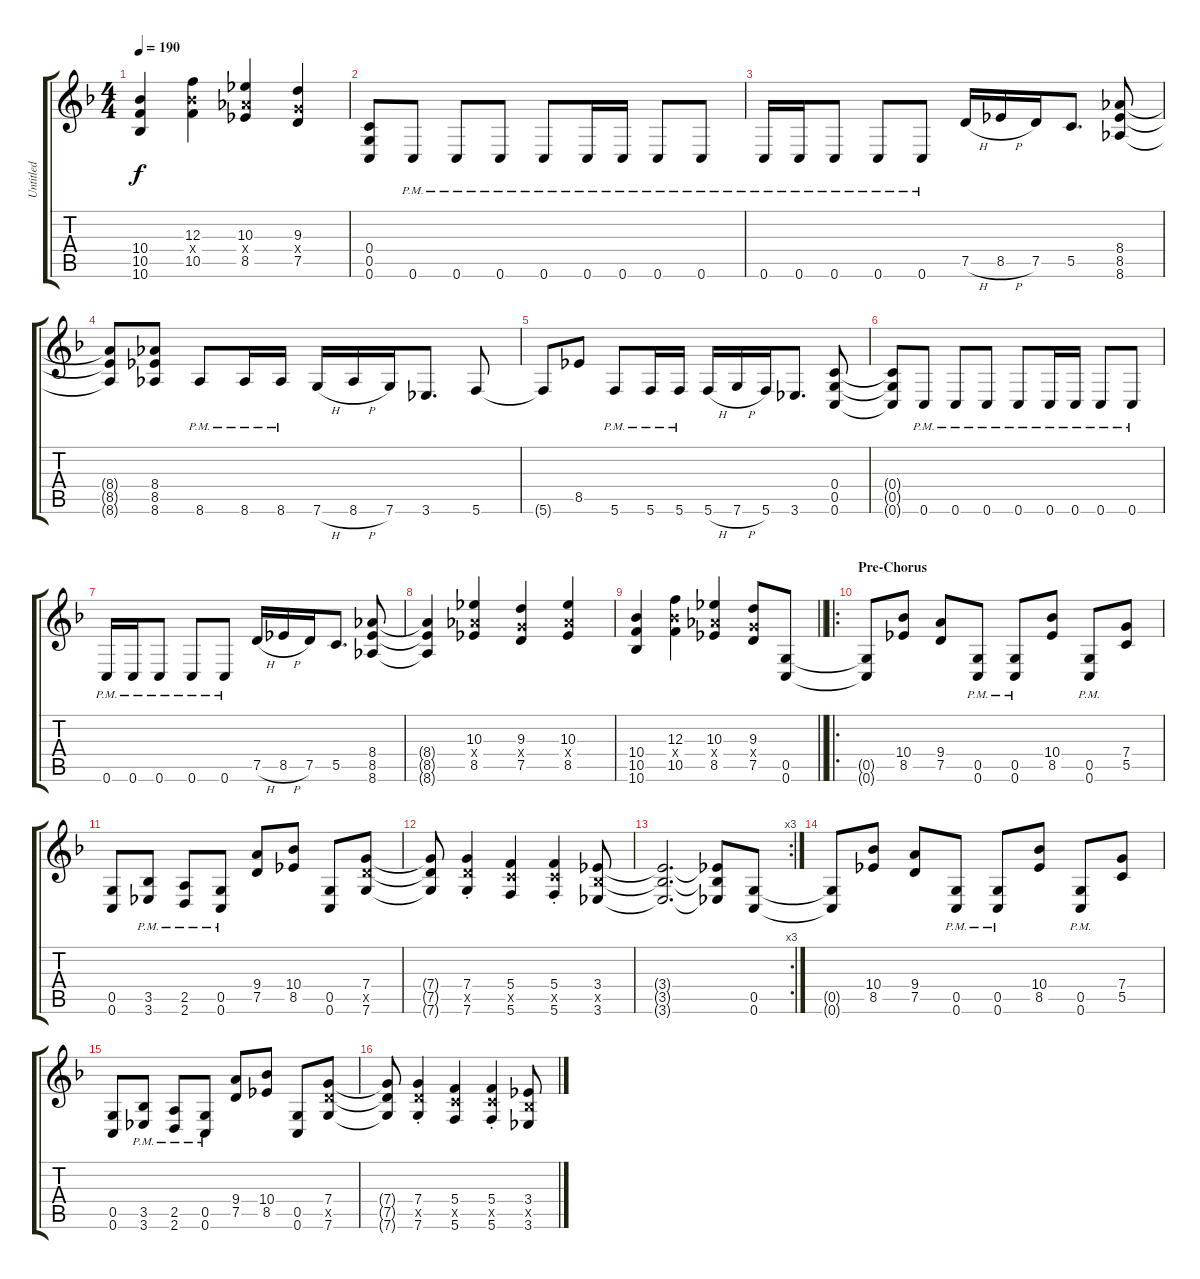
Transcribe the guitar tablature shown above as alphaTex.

\track ("Untitled" "Untitled") {instrument distortionguitar}
\staff {score tabs}
\tuning (D4 A3 F3 C3 G2 C2) {hide}
\ts (4 4)
\tempo 190
\clef g2
\ks f
(10.4 10.5 10.6).4{dy f} (12.3 10.4{x} 10.5).4 (10.3 8.4{x} 8.5).4 (9.3 7.4{x} 7.5).4 |
(0.4 0.5 0.6).8 0.6{pm}.8 0.6{pm}.8 0.6{pm}.8 0.6{pm}.8 0.6{pm}.16 0.6{pm}.16 0.6{pm}.8 0.6{pm}.8 |
0.6{pm}.16 0.6{pm}.16 0.6{pm}.8 0.6{pm}.8 0.6{pm}.8 7.5{h}.16 8.5{h}.16 7.5.16 5.5.8{d} (8.4 8.5 8.6).8 |
(8.4{t} 8.5{t} 8.6{t}).8 (8.4 8.5 8.6).8 8.6{pm}.8 8.6{pm}.16 8.6{pm}.16 7.6{h}.16 8.6{h}.16 7.6.16 3.6.8{d} 5.6.8 |
5.6{t}.8 8.5.8 5.6{pm}.8 5.6{pm}.16 5.6{pm}.16 5.6{h}.16 7.6{h}.16 5.6.16 3.6.8{d} (0.4 0.5 0.6).8 |
(0.4{t} 0.5{t} 0.6{t}).8 0.6{pm}.8 0.6{pm}.8 0.6{pm}.8 0.6{pm}.8 0.6{pm}.16 0.6{pm}.16 0.6{pm}.8 0.6{pm}.8 |
0.6{pm}.16 0.6{pm}.16 0.6{pm}.8 0.6{pm}.8 0.6{pm}.8 7.5{h}.16 8.5{h}.16 7.5.16 5.5.8{d} (8.4 8.5 8.6).8 |
(8.4{t} 8.5{t} 8.6{t}).4 (10.3 8.4{x} 8.5).4 (9.3 7.4{x} 7.5).4 (10.3 8.4{x} 8.5).4 |
\barLineRight lightlight
(10.4 10.5 10.6).4 (12.3 10.4{x} 10.5).4 (10.3 8.4{x} 8.5).4 (9.3 7.4{x} 7.5).8 (0.5 0.6).8 |
\ro
\section ("" "Pre-Chorus")
(0.5{t} 0.6{t}).8 (10.4 8.5).8 (9.4 7.5).8 (0.5{pm} 0.6{pm}).8 (0.5{pm} 0.6{pm}).8 (10.4 8.5).8 (0.5{pm} 0.6{pm}).8 (7.4 5.5).8 |
(0.5 0.6).8 (3.5{pm} 3.6{pm}).8 (2.5{pm} 2.6{pm}).8 (0.5{pm} 0.6{pm}).8 (9.4 7.5).8 (10.4 8.5).8 (0.5 0.6).8 (7.4 7.5{x} 7.6).8 |
(7.4{t} 7.5{t} 7.6{t}).8 (7.4{st} 7.5{st x} 7.6{st}).4 (5.4 5.5{x} 5.6).4 (5.4{st} 5.5{st x} 5.6{st}).4 (3.4 3.5{x} 3.6).8 |
\rc 3
(3.4{t} 3.5{t} 3.6{t}).2{d} (3.4{t} 3.5{t} 3.6{t}).8 (0.5 0.6).8 |
(0.5{t} 0.6{t}).8 (10.4 8.5).8 (9.4 7.5).8 (0.5{pm} 0.6{pm}).8 (0.5{pm} 0.6{pm}).8 (10.4 8.5).8 (0.5{pm} 0.6{pm}).8 (7.4 5.5).8 |
(0.5 0.6).8 (3.5{pm} 3.6{pm}).8 (2.5{pm} 2.6{pm}).8 (0.5{pm} 0.6{pm}).8 (9.4 7.5).8 (10.4 8.5).8 (0.5 0.6).8 (7.4 7.5{x} 7.6).8 |
(7.4{t} 7.5{t} 7.6{t}).8 (7.4{st} 7.5{st x} 7.6{st}).4 (5.4 5.5{x} 5.6).4 (5.4{st} 5.5{st x} 5.6{st}).4 (3.4 3.5{x} 3.6).8
